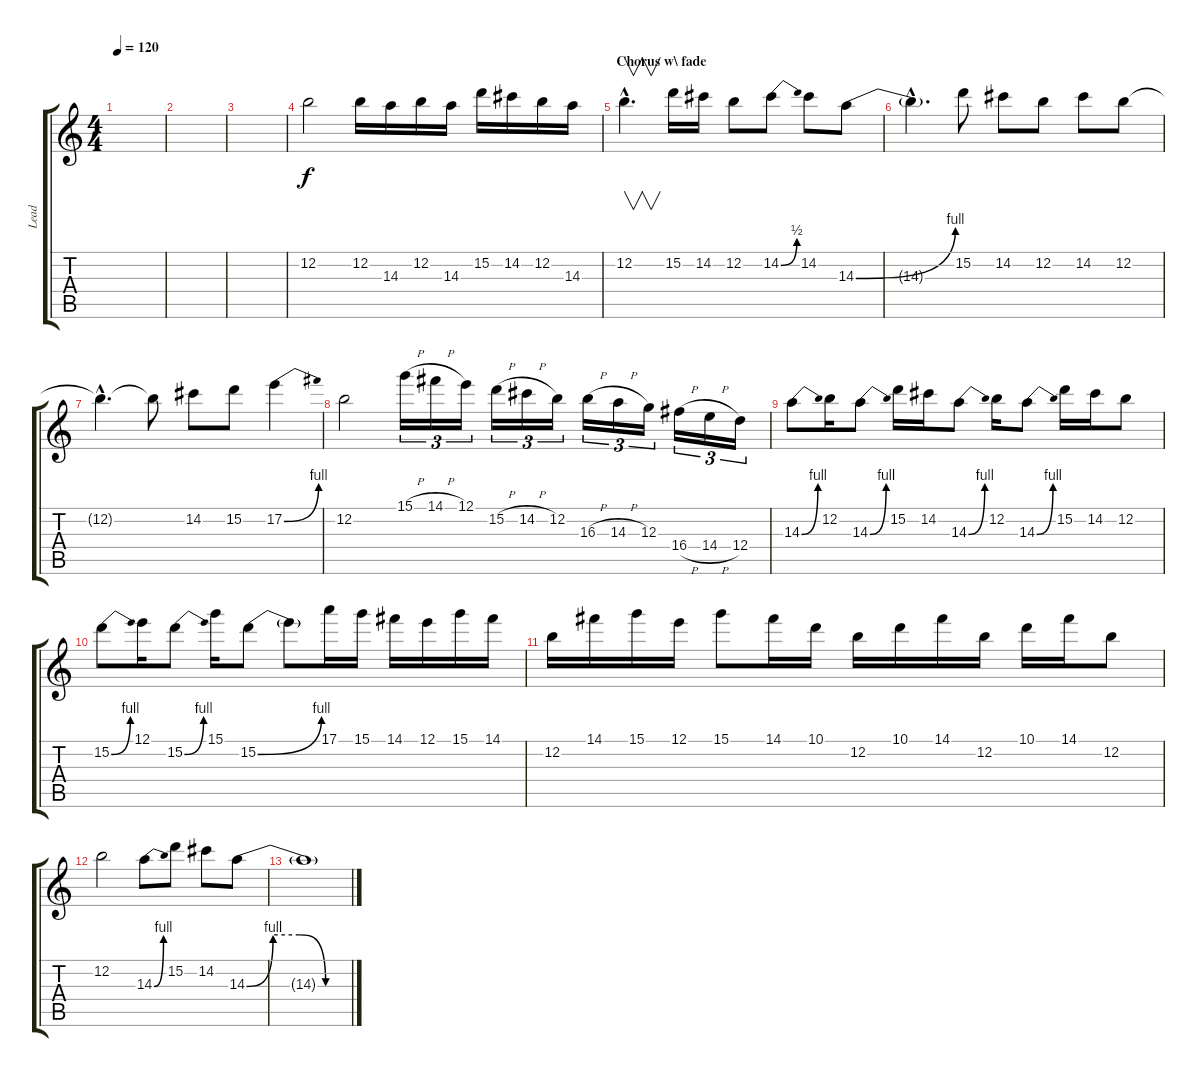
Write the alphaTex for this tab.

\track ("Lead" "Lead") {instrument distortionguitar}
\staff {score tabs}
\tuning (E4 B3 G3 D3 A2 E2) {hide}
\ts (4 4)
\tempo 120
\clef g2
\ks c
|
|
|
12.2.2 12.2.16 14.3.16 12.2.16 14.3.16 15.2.16 14.2.16 12.2.16 14.3.16 |
\section ("" "Chorus w\\ fade")
12.2{hac}.4{v d volume 14} 15.2.16 14.2.16 12.2.8 14.2{be (bend 0 0 60 2)}.8 14.2.8 14.3{be (bend 0 0 60 4)}.8 |
14.3{hac t}.4{d} 15.2.8 14.2.8 12.2.8 14.2.8 12.2.8 |
12.2{hac t}.4{d volume 12} 12.2{t}.8 14.2.8 15.2.8 17.2{be (bend 0 0 60 4)}.4 |
12.2.2 15.1{h}.16{tu (3 2)} 14.1{h}.16{tu (3 2)} 12.1.16{tu (3 2)} 15.2{h}.16{tu (3 2)} 14.2{h}.16{tu (3 2)} 12.2.16{tu (3 2)} 16.3{h}.16{tu (3 2)} 14.3{h}.16{tu (3 2)} 12.3.16{tu (3 2)} 16.4{h}.16{tu (3 2)} 14.4{h}.16{tu (3 2)} 12.4.16{tu (3 2)} |
14.3{be (bend 0 0 60 4)}.8{volume 8} 12.2.16 14.3{be (bend 0 0 60 4)}.8 15.2.16 14.2.16 14.3{be (bend 0 0 60 4)}.8 12.2.16 14.3{be (bend 0 0 60 4)}.8 15.2.16 14.2.16 12.2.8 |
15.2{be (bend 0 0 60 4)}.8 12.1.16 15.2{be (bend 0 0 60 4)}.8 15.1.16 15.2{be (bend 0 0 60 4)}.8 15.2{t}.8 17.1.16 15.1.16 14.1.16 12.1.16 15.1.16 14.1.16 |
12.2.16{volume 0} 14.1.16 15.1.16 12.1.16 15.1.8 14.1.16 10.1.16 12.2.16 10.1.16 14.1.16 12.2.16 10.1.16 14.1.16 12.2.8 |
12.2.2 14.3{be (bend 0 0 60 4)}.8 15.2.8 14.2.8 14.3{be (custom 0 0 15 4 30 4 45 0 60 0)}.8 |
14.3{t}.1
